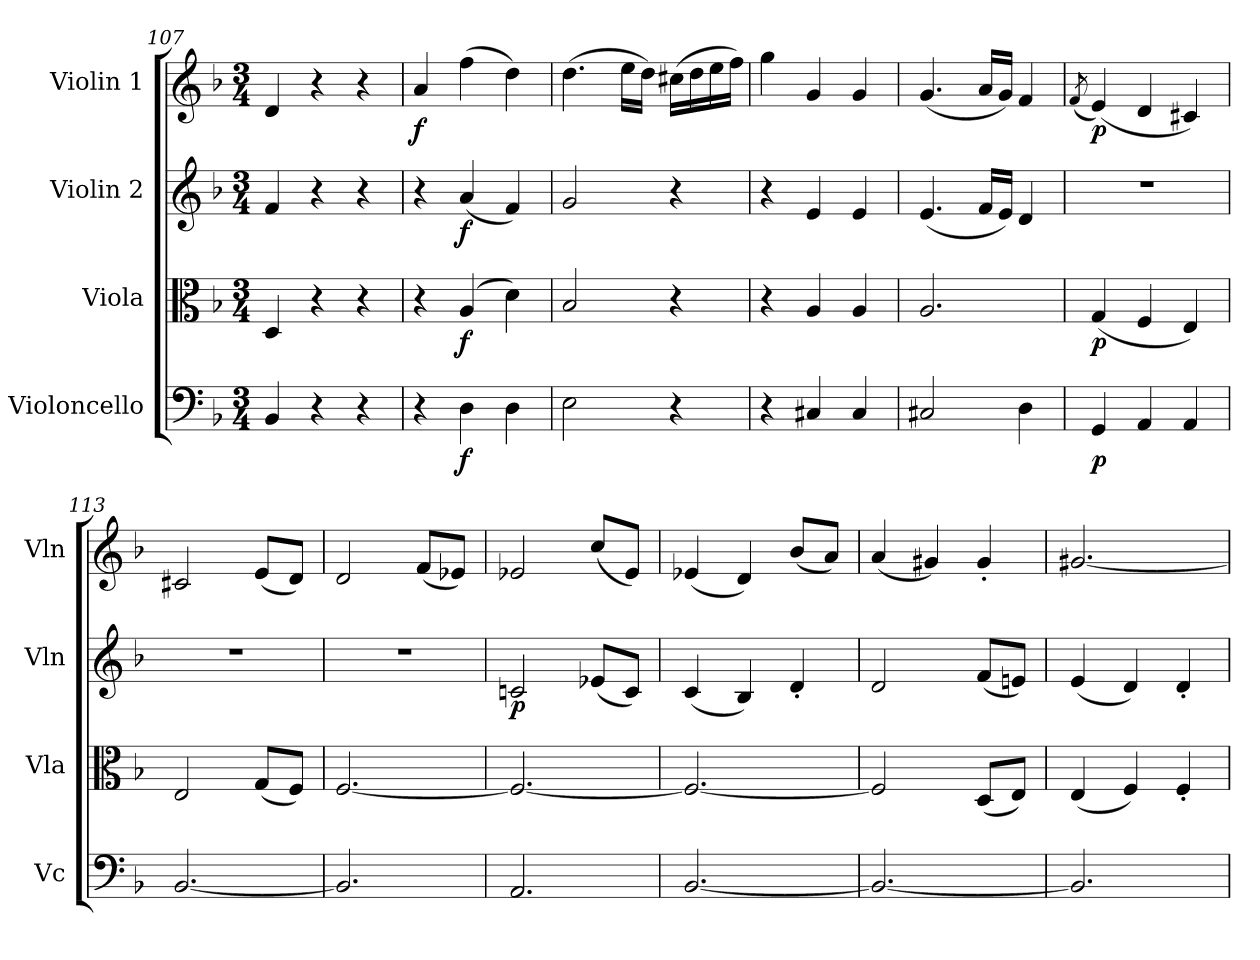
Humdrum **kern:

**kern	**dynam	**kern	**dynam	**kern	**dynam	**kern	**dynam
*part4	*part4	*part3	*part3	*part2	*part2	*part1	*part1
*staff4	*staff4	*staff3	*staff3	*staff2	*staff2	*staff1	*staff1
*I"Violoncello	*	*I"Viola	*	*I"Violin 2	*	*I"Violin 1	*
*I'Vc	*	*I'Vla	*	*I'Vln	*	*I'Vln	*
*clefF4	*	*clefC3	*	*clefG2	*	*clefG2	*
*k[b-]	*	*k[b-]	*	*k[b-]	*	*k[b-]	*
*M3/4	*	*M3/4	*	*M3/4	*	*M3/4	*
=107	=107	=107	=107	=107	=107	=107	=107
4BB-/	.	4D/	.	4f/	.	4d/	.
4r	.	4r	.	4r	.	4r	.
4r	.	4r	.	4r	.	4r	.
!!LO:LB:g=z
=108	=108	=108	=108	=108	=108	=108	=108
!	!	!	!	!	!	!	!LO:DY:b
4r	.	4r	.	4r	.	4a/	f
!	!LO:DY:b	!	!LO:DY:b	!	!LO:DY:b	!	!
4D\	f	(>4A/	f	(<4a/	f	(>4ff\	.
4D\	.	4d\)	.	4f/)	.	4dd\)	.
=109	=109	=109	=109	=109	=109	=109	=109
2E\	.	2B-/	.	2g/	.	(>4.dd\	.
.	.	.	.	.	.	16ee\LL	.
.	.	.	.	.	.	16dd\JJ)	.
4r	.	4r	.	4r	.	(>16cc#X\LL	.
.	.	.	.	.	.	16dd\	.
.	.	.	.	.	.	16ee\	.
.	.	.	.	.	.	16ff\JJ)	.
=110	=110	=110	=110	=110	=110	=110	=110
4r	.	4r	.	4r	.	4gg\	.
4C#X/	.	4A/	.	4e/	.	4g/	.
4C#/	.	4A/	.	4e/	.	4g/	.
=111	=111	=111	=111	=111	=111	=111	=111
2C#X/	.	2.A/	.	(<4.e/	.	(<4.g/	.
.	.	.	.	16f/LL	.	16a/LL	.
.	.	.	.	16e/JJ)	.	16g/JJ)	.
4D\	.	.	.	4d/	.	4f/	.
=112	=112	=112	=112	=112	=112	=112	=112
.	.	.	.	.	.	(<8qf/	.
!	!LO:DY:b	!	!LO:DY:b	!	!	!	!LO:DY:b
4GG/	p	(<4G/	p	2.r	.	(<4e/)	p
4AA/	.	4F/	.	.	.	4d/	.
4AA/	.	4E/)	.	.	.	4c#X/)	.
!!LO:LB:g=z
=113	=113	=113	=113	=113	=113	=113	=113
[2.BB-/	.	2E/	.	2.r	.	2c#X/	.
.	.	(<8G/L	.	.	.	(<8e/L	.
.	.	8F/J)	.	.	.	8d/J)	.
=114	=114	=114	=114	=114	=114	=114	=114
2.BB-/]	.	[2.F/	.	2.r	.	2d/	.
.	.	.	.	.	.	(<8f/L	.
.	.	.	.	.	.	8e-X/J)	.
=115	=115	=115	=115	=115	=115	=115	=115
!	!	!	!	!	!LO:DY:b	!	!
2.AA/	.	2.F/_	.	2cn/	p	2e-X/	.
.	.	.	.	(<8e-X/L	.	(<8cc/L	.
.	.	.	.	8c/J)	.	8e-/J)	.
=116	=116	=116	=116	=116	=116	=116	=116
[2.BB-/	.	2.F/_	.	(<4c/	.	(<4e-X/	.
.	.	.	.	4B-/)	.	4d/)	.
.	.	.	.	4d'/	.	(<8b-/L	.
.	.	.	.	.	.	8a/J)	.
=117	=117	=117	=117	=117	=117	=117	=117
2.BB-/_	.	2F/]	.	2d/	.	(<4a/	.
.	.	.	.	.	.	4g#X/)	.
.	.	(<8D/L	.	(<8f/L	.	4g#'/	.
.	.	8E/J)	.	8en/J)	.	.	.
=118	=118	=118	=118	=118	=118	=118	=118
2.BB-/]	.	(<4E/	.	(<4e/	.	[2.g#X/	.
.	.	4F/)	.	4d/)	.	.	.
.	.	4F'/	.	4d'/	.	.	.
=	=	=	=	=	=	=	=
*-	*-	*-	*-	*-	*-	*-	*-
